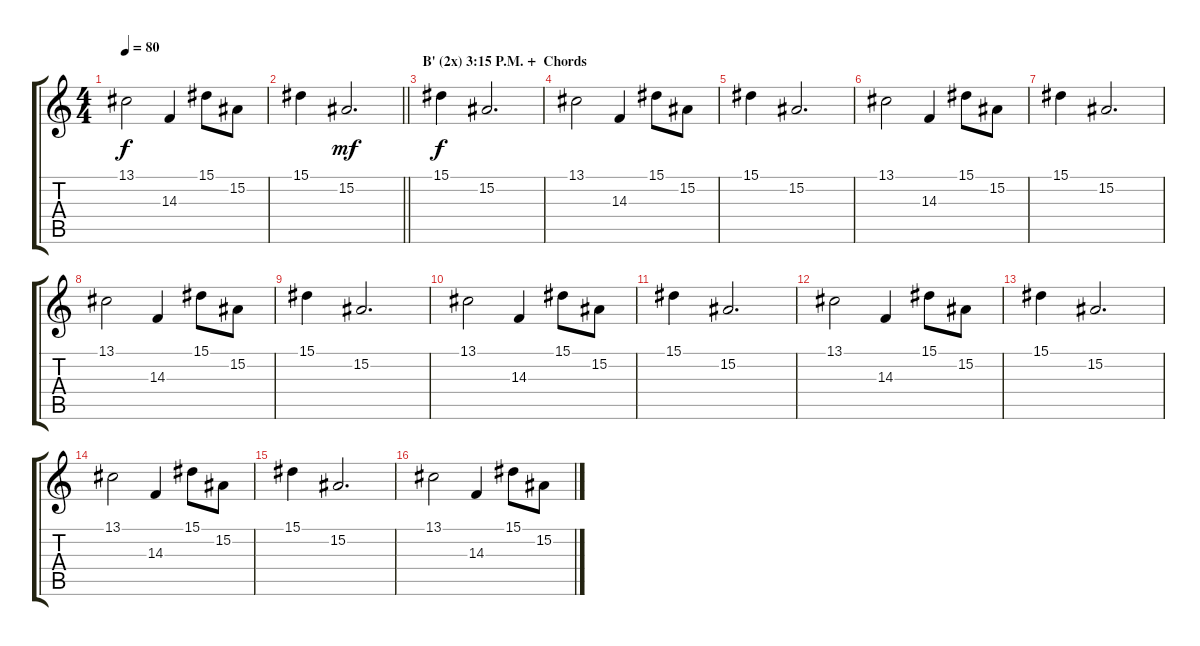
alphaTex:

\track "" {instrument synthstrings1}
\staff {score tabs}
\tuning (C4 G3 Eb3 Bb2 F2 C2) {hide}
\ts (4 4)
\tempo 80
\clef g2
\ks c
13.1.2{dy f volume 11} 14.3.4 15.1.8 15.2.8 |
\barLineRight lightlight
15.1.4 15.2.2{d dy mf} |
\section ("" "B' (2x) 3:15 P.M. +  Chords")
15.1.4{dy f volume 6} 15.2.2{d} |
13.1.2 14.3.4 15.1.8 15.2.8 |
15.1.4 15.2.2{d} |
13.1.2 14.3.4 15.1.8 15.2.8 |
15.1.4 15.2.2{d} |
13.1.2 14.3.4 15.1.8 15.2.8 |
15.1.4 15.2.2{d} |
13.1.2 14.3.4 15.1.8 15.2.8 |
15.1.4 15.2.2{d} |
13.1.2 14.3.4 15.1.8 15.2.8 |
15.1.4 15.2.2{d} |
13.1.2 14.3.4 15.1.8 15.2.8 |
15.1.4 15.2.2{d} |
13.1.2 14.3.4 15.1.8 15.2.8
